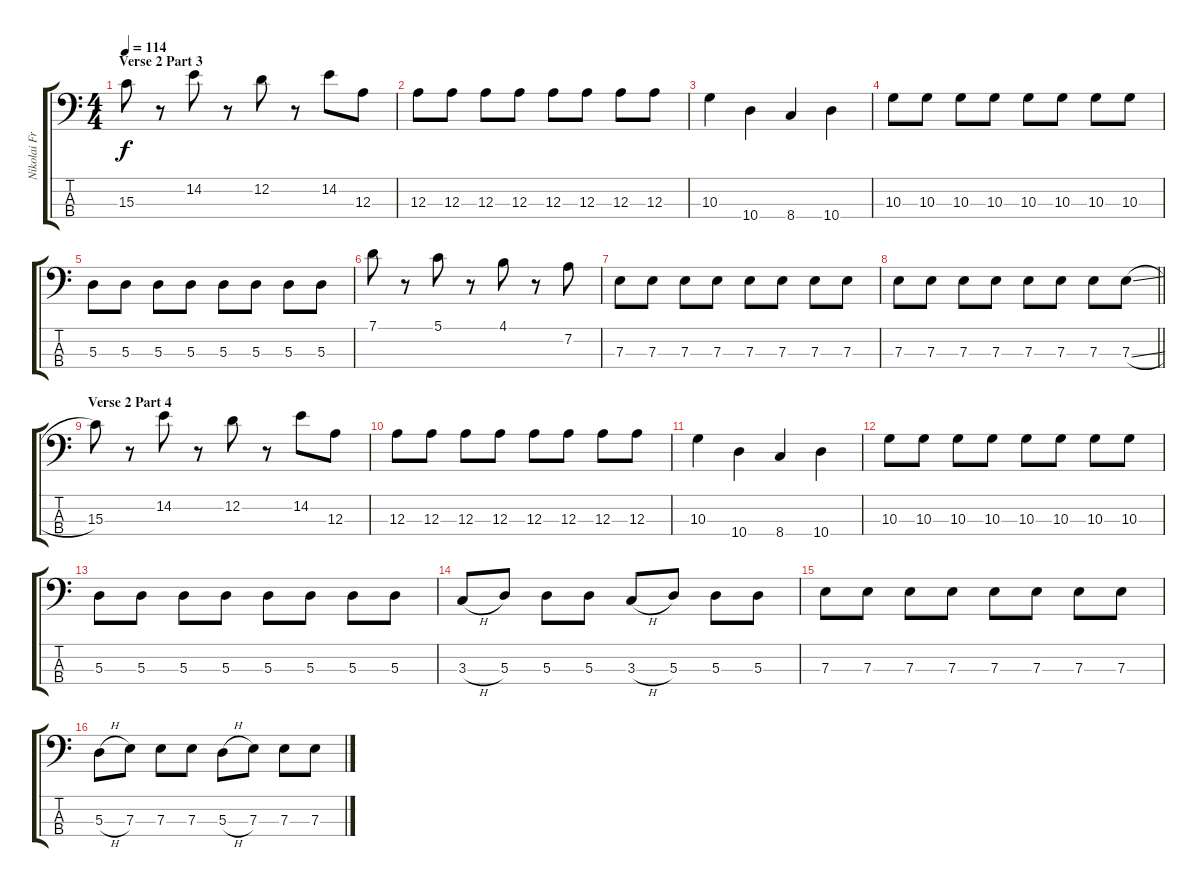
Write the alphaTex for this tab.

\track ("Nikolai Fraiture" "Nikolai Fr") {instrument electricbassfinger}
\staff {score tabs}
\tuning (G2 D2 A1 E1) {hide}
\ts (4 4)
\section ("" "Verse 2 Part 3")
\tempo 114
\clef f4
\ks c
15.3.8{dy f} r.8 14.2.8 r.8 12.2.8 r.8 14.2.8 12.3.8 |
12.3.8 12.3.8 12.3.8 12.3.8 12.3.8 12.3.8 12.3.8 12.3.8 |
10.3.4 10.4.4 8.4.4 10.4.4 |
10.3.8 10.3.8 10.3.8 10.3.8 10.3.8 10.3.8 10.3.8 10.3.8 |
5.3.8 5.3.8 5.3.8 5.3.8 5.3.8 5.3.8 5.3.8 5.3.8 |
7.1.8 r.8 5.1.8 r.8 4.1.8 r.8 7.2.8 |
7.3.8 7.3.8 7.3.8 7.3.8 7.3.8 7.3.8 7.3.8 7.3.8 |
\barLineRight lightlight
7.3.8 7.3.8 7.3.8 7.3.8 7.3.8 7.3.8 7.3.8 7.3{sl}.8 |
\section ("" "Verse 2 Part 4")
15.3.8 r.8 14.2.8 r.8 12.2.8 r.8 14.2.8 12.3.8 |
12.3.8 12.3.8 12.3.8 12.3.8 12.3.8 12.3.8 12.3.8 12.3.8 |
10.3.4 10.4.4 8.4.4 10.4.4 |
10.3.8 10.3.8 10.3.8 10.3.8 10.3.8 10.3.8 10.3.8 10.3.8 |
5.3.8 5.3.8 5.3.8 5.3.8 5.3.8 5.3.8 5.3.8 5.3.8 |
3.3{h}.8 5.3.8 5.3.8 5.3.8 3.3{h}.8 5.3.8 5.3.8 5.3.8 |
7.3.8 7.3.8 7.3.8 7.3.8 7.3.8 7.3.8 7.3.8 7.3.8 |
5.3{h}.8 7.3.8 7.3.8 7.3.8 5.3{h}.8 7.3.8 7.3.8 7.3.8
